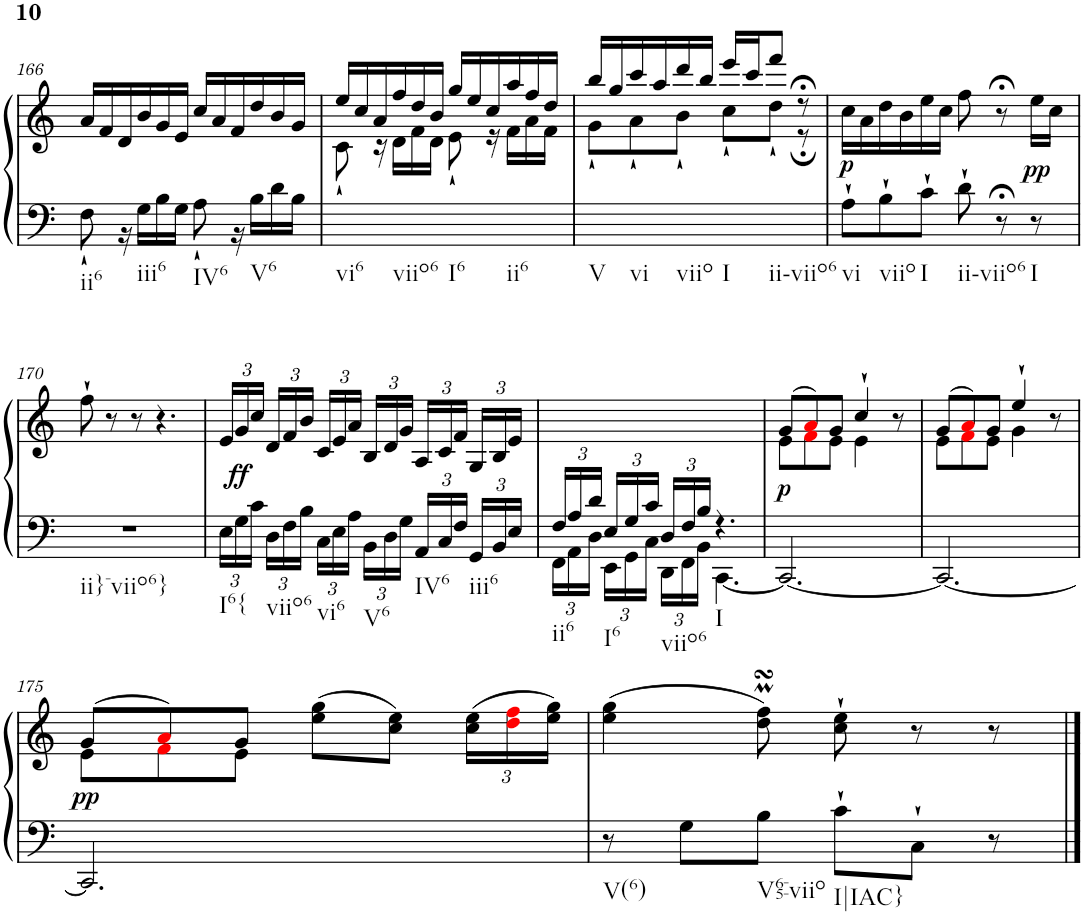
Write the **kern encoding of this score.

**kern	**kern	**dynam
*part1	*part1	*part1
*staff2	*staff1	*staff1/2
*I"Harpsichord	*	*
*I'Hch.	*	*
!!LO:PB:g=z
*clefF4	*clefG2	*
*k[]	*k[]	*
*M6/8	*M6/8	*
=166	=166	=166
*^	*	*
!LO:TX:b:t=ii6	!	!	!
!LO:TX:b:t=iii6	!	!	!
!LO:TX:b:t=IV6	!	!	!
!LO:TX:b:t=V6	!	!	!
2.ryy	8F`\	16a/LL	.
.	.	16f/	.
.	16r	16d/	.
.	16G\LL	16b/	.
.	16B\	16g/	.
.	16G\JJ	16e/JJ	.
.	8A`\	16cc/LL	.
.	.	16a/	.
.	16r	16f/	.
.	16B\LL	16dd/	.
.	16d\	16b/	.
.	16B\JJ	16g/JJ	.
=167	=167	=167	=167
*	*	*^	*
!LO:TX:b:t=vi6	!	!	!	!
!LO:TX:b:t=viio6	!	!	!	!
!LO:TX:b:t=I6	!	!	!	!
!LO:TX:b:t=ii6	!	!	!	!
*v	*v	*	*	*
2.ryy	16ee/LL	8c`\	.
.	16cc/	.	.
.	16a/	16r	.
.	16ff/	16d\LL	.
.	16dd/	16f\	.
.	16b/JJ	16d\JJ	.
.	16gg/LL	8e`\	.
.	16ee/	.	.
.	16cc/	16r	.
.	16aa/	16f\LL	.
.	16ff/	16a\	.
.	16dd/JJ	16f\JJ	.
=168	=168	=168	=168
!LO:TX:b:t=V	!	!	!
!LO:TX:b:t=vi	!	!	!
!LO:TX:b:t=viio	!	!	!
!LO:TX:b:t=I	!	!	!
!LO:TX:b:t=ii-viio6	!	!	!
2.ryy	16bb/LL	8g`\L	.
.	16gg/	.	.
.	16ccc/	8a`\	.
.	16aa/	.	.
.	16ddd/	8b`\J	.
.	16bb/JJ	.	.
.	16eee/LL	8cc`\L	.
.	16ccc/J	.	.
.	8fff/J	8dd`\J	.
.	8r;<	8r;	.
=169	=169	=169	=169
!LO:TX:b:t=vi	!	!	!
!	!	!	!LO:DY:b
*	*v	*v	*
8A`\L	16cc\LL	p
.	16a\	.
!LO:TX:b:t=viio	!	!
8B`\	16dd\	.
.	16b\	.
!LO:TX:b:t=I	!	!
8c`\J	16ee\	.
.	16cc\JJ	.
!LO:TX:b:t=ii-viio6	!	!
8d`\	8ff\	.
8r;<	8r;<	.
!LO:TX:b:t=I	!	!
!	!	!LO:DY:b
8r	16ee\LL	pp
.	16cc\JJ	.
!!LO:LB:g=z
=170	=170	=170
!LO:TX:b:t=ii}-viio6}	!	!
2.r	8ff`\	.
.	8r	.
.	8r	.
.	4.r	.
=171	=171	=171
*Xbrackettup	*Xbrackettup	*
!LO:TX:b:t=I6{	!	!
24E\LL	24e/LL	.
!	!	!LO:DY:b
24G\	24g/	ff
24c\JJ	24cc/JJ	.
!LO:TX:b:t=viio6	!	!
24D\LL	24d/LL	.
24F\	24f/	.
24B\JJ	24b/JJ	.
!LO:TX:b:t=vi6	!	!
24C\LL	24c/LL	.
24E\	24e/	.
24A\JJ	24a/JJ	.
!LO:TX:b:t=V6	!	!
24BB\LL	24B/LL	.
24D\	24d/	.
24G\JJ	24g/JJ	.
!LO:TX:b:t=IV6	!	!
24AA/LL	24A/LL	.
24C/	24c/	.
24F/JJ	24f/JJ	.
!LO:TX:b:t=iii6	!	!
24GG/LL	24G/LL	.
24BB/	24B/	.
24E/JJ	24e/JJ	.
=172	=172	=172
*^	*	*
!LO:TX:b:t=ii6	!	!	!
24F/LL	24FF\LL	2.ryy	.
24A/	24AA\	.	.
24d/JJ	24D\JJ	.	.
!LO:TX:b:t=I6	!	!	!
24E/LL	24EE\LL	.	.
24G/	24GG\	.	.
24c/JJ	24C\JJ	.	.
!LO:TX:b:t=viio6	!	!	!
24D/LL	24DD\LL	.	.
24F/	24FF\	.	.
24B/JJ	24BB\JJ	.	.
!LO:TX:b:t=I	!	!	!
4.r	[4.CC\	.	.
=173	=173	=173	=173
*	*	*^	*
!	!	!	!	!LO:DY:b
2.ryy	2.CC/_	(>8g/L	8e\L	p
.	.	8ai/)	8fi\	.
.	.	8g/J	8e\J	.
.	.	4cc`/	4e\	.
.	.	8r	8ryy	.
=174	=174	=174	=174	=174
2.ryy	2.CC/_	(>8g/L	8e\L	.
.	.	8ai/)	8fi\	.
.	.	8g/J	8e\J	.
.	.	4ee`/	4g\	.
.	.	8r	8ryy	.
!!LO:LB:g=z	!!
=175	=175	=175	=175	=175
!	!	!	!	!LO:DY:b
2.ryy	2.CC/]	(>8g/L	8e\L	pp
.	.	8ai/)	8fi\	.
.	.	8g/J	8e\J	.
.	.	(>8ee\ 8gg\L	4.ryy	.
.	.	8cc\ 8ee\J)	.	.
.	.	(>24cc\ 24ee\LL	.	.
.	.	24ddi\ 24ffi\	.	.
.	.	24ee\ 24gg\JJ)	.	.
*v	*v	*	*	*
*	*v	*v	*
=176	=176	=176
!LO:TX:b:t=V(6)	!	!
8r	(>4ee\ 4gg\	.
8G\L	.	.
!LO:TX:b:t=V65-viio	!	!
8B\J	8dd\MsSSS 8ff\MsSSS)	.
!LO:TX:b:t=I|IAC}	!	!
8c`\L	8cc\` 8ee\`	.
8C`\J	8r	.
8r	8r	.
==	==	==
*-	*-	*-
